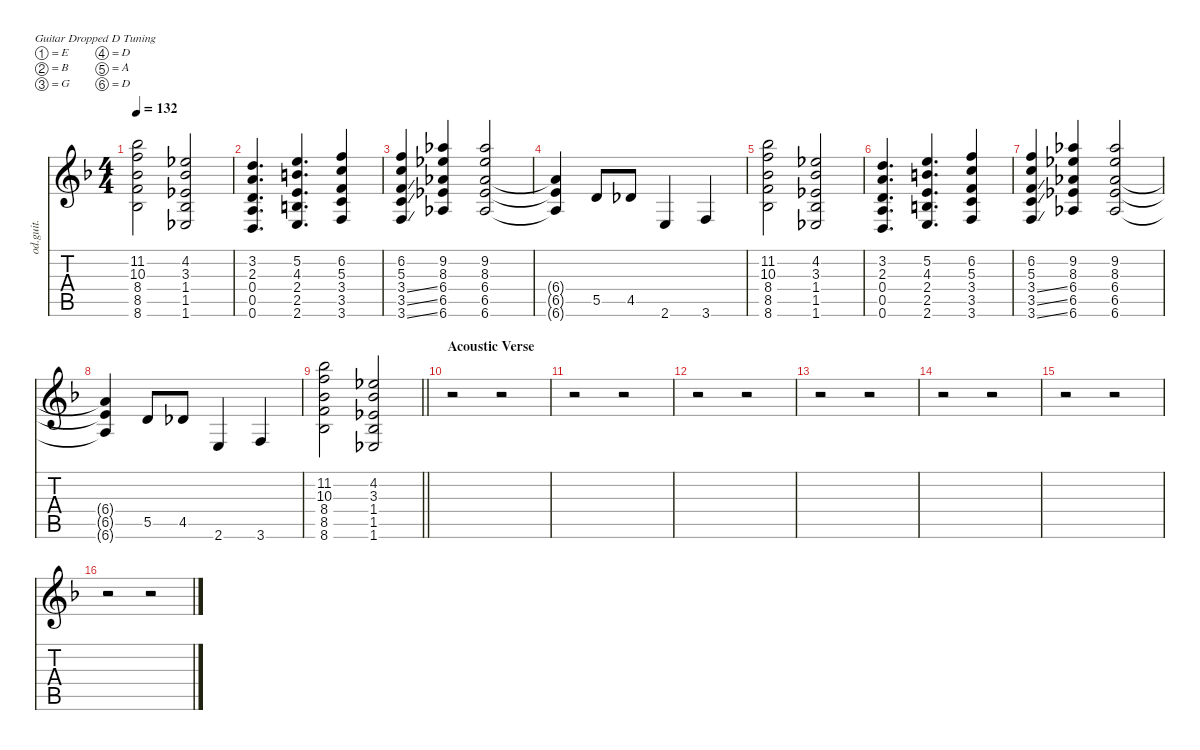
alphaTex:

\defaultSystemsLayout 4
\hideDynamics
\bracketExtendMode nobrackets
\otherSystemsTrackNameOrientation horizontal
\track ("Rhythm Guitar" "od.guit.") {instrument overdrivenguitar}
\staff {score tabs}
\tuning (E4 B3 G3 D3 A2 D2)
\ts (4 4)
\tempo 132
\clef g2
\ks dminor
(11.2{acc b} 10.3{acc forcenatural} 8.4{acc b} 8.5{acc forcenatural} 8.6{acc b}).2{dy f} (4.2{acc b} 3.3{acc b} 1.4{acc b} 1.5{acc b} 1.6{acc b}).2 |
(3.2{acc forcenatural} 2.3{acc forcenatural} 0.4{acc forcenatural} 0.5{acc forcenatural} 0.6{acc forcenatural}).4{d} (5.2{acc forcenatural} 4.3{acc forcenatural} 2.4{acc forcenatural} 2.5{acc forcenatural} 2.6{acc forcenatural}).4{d} (6.2{acc forcenatural} 5.3{acc forcenatural} 3.4{acc forcenatural} 3.5{acc forcenatural} 3.6{acc forcenatural}).4 |
(6.2{acc forcenatural} 5.3{acc forcenatural} 3.4{ss acc forcenatural} 3.5{ss acc forcenatural} 3.6{ss acc forcenatural}).4 (9.2{acc b} 8.3{acc b} 6.4{acc b} 6.5{acc b} 6.6{acc b}).4 (9.2{acc b} 8.3{acc b} 6.4{acc b} 6.5{acc b} 6.6{acc b}).2 |
(6.4{t acc b} 6.5{t acc b} 6.6{t acc b}).4 5.5{acc forcenatural}.8 4.5{acc b}.8 2.6{acc forcenatural}.4 3.6{acc forcenatural}.4 |
(11.2{acc b} 10.3{acc forcenatural} 8.4{acc b} 8.5{acc forcenatural} 8.6{acc b}).2 (4.2{acc b} 3.3{acc b} 1.4{acc b} 1.5{acc b} 1.6{acc b}).2 |
(3.2{acc forcenatural} 2.3{acc forcenatural} 0.4{acc forcenatural} 0.5{acc forcenatural} 0.6{acc forcenatural}).4{d} (5.2{acc forcenatural} 4.3{acc forcenatural} 2.4{acc forcenatural} 2.5{acc forcenatural} 2.6{acc forcenatural}).4{d} (6.2{acc forcenatural} 5.3{acc forcenatural} 3.4{acc forcenatural} 3.5{acc forcenatural} 3.6{acc forcenatural}).4 |
(6.2{acc forcenatural} 5.3{acc forcenatural} 3.4{ss acc forcenatural} 3.5{ss acc forcenatural} 3.6{ss acc forcenatural}).4 (9.2{acc b} 8.3{acc b} 6.4{acc b} 6.5{acc b} 6.6{acc b}).4 (9.2{acc b} 8.3{acc b} 6.4{acc b} 6.5{acc b} 6.6{acc b}).2 |
(6.4{t acc b} 6.5{t acc b} 6.6{t acc b}).4 5.5{acc forcenatural}.8 4.5{acc b}.8 2.6{acc forcenatural}.4 3.6{acc forcenatural}.4 |
\barLineRight lightlight
(11.2{acc b} 10.3{acc forcenatural} 8.4{acc b} 8.5{acc forcenatural} 8.6{acc b}).2 (4.2{acc b} 3.3{acc b} 1.4{acc b} 1.5{acc b} 1.6{acc b}).2 |
\section ("" "Acoustic Verse")
r.2 r.2 |
r.2 r.2 |
r.2 r.2 |
r.2 r.2 |
r.2 r.2 |
r.2 r.2 |
r.2 r.2
